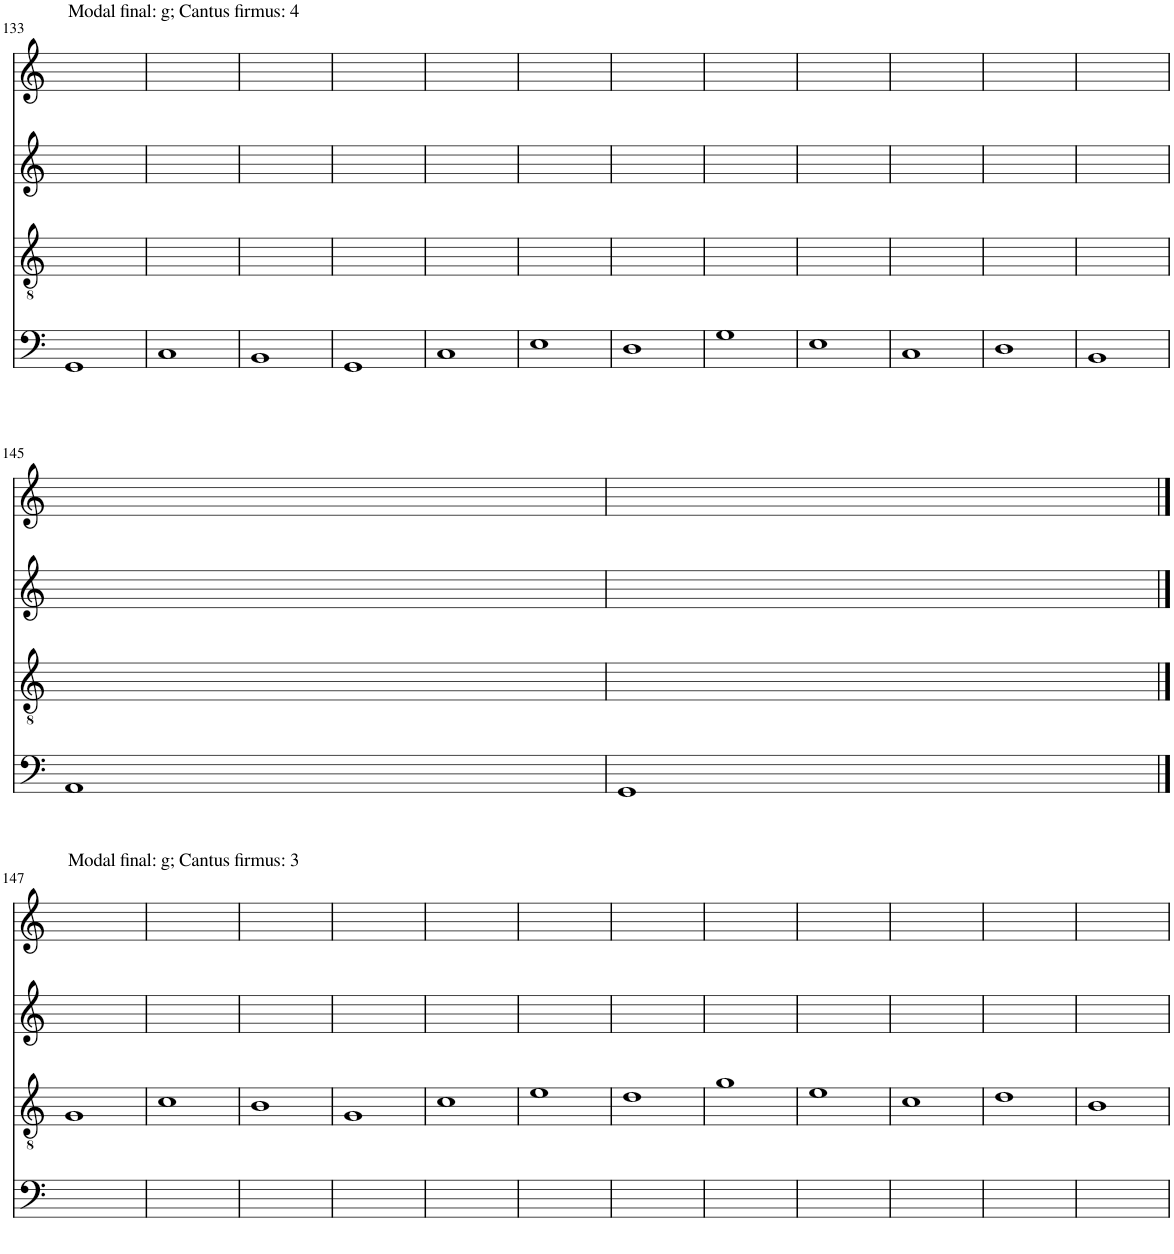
**kern	**kern	**kern	**kern
*part4	*part3	*part2	*part1
*staff4	*staff3	*staff2	*staff1
*I"Piano	*I"Piano	*I"Piano	*I"Piano
*I'Pno	*I'Pno	*I'Pno	*I'Pno
!!LO:PB:g=z
*clefF4	*clefGv2	*clefG2	*clefG2
*k[]	*k[]	*k[]	*k[]
*M4/4	*M4/4	*M4/4	*M4/4
=133	=133	=133	=133
!	!	!	!LO:TX:a:t=Modal final&colon; g; Cantus firmus&colon; 4
1GG	1ryy	1ryy	1ryy
=134	=134	=134	=134
1C	1ryy	1ryy	1ryy
=135	=135	=135	=135
1BB	1ryy	1ryy	1ryy
=136	=136	=136	=136
1GG	1ryy	1ryy	1ryy
=137	=137	=137	=137
1C	1ryy	1ryy	1ryy
=138	=138	=138	=138
1E	1ryy	1ryy	1ryy
=139	=139	=139	=139
1D	1ryy	1ryy	1ryy
=140	=140	=140	=140
1G	1ryy	1ryy	1ryy
=141	=141	=141	=141
1E	1ryy	1ryy	1ryy
=142	=142	=142	=142
1C	1ryy	1ryy	1ryy
=143	=143	=143	=143
1D	1ryy	1ryy	1ryy
=144	=144	=144	=144
1BB	1ryy	1ryy	1ryy
!!LO:LB:g=z
=145	=145	=145	=145
1AA	1ryy	1ryy	1ryy
=146	=146	=146	=146
1GG	1ryy	1ryy	1ryy
!!LO:LB:g=z
==147	==147	==147	==147
!	!	!	!LO:TX:a:t=Modal final&colon; g; Cantus firmus&colon; 3
1ryy	1G	1ryy	1ryy
=148	=148	=148	=148
1ryy	1c	1ryy	1ryy
=149	=149	=149	=149
1ryy	1B	1ryy	1ryy
=150	=150	=150	=150
1ryy	1G	1ryy	1ryy
=151	=151	=151	=151
1ryy	1c	1ryy	1ryy
=152	=152	=152	=152
1ryy	1e	1ryy	1ryy
=153	=153	=153	=153
1ryy	1d	1ryy	1ryy
=154	=154	=154	=154
1ryy	1g	1ryy	1ryy
=155	=155	=155	=155
1ryy	1e	1ryy	1ryy
=156	=156	=156	=156
1ryy	1c	1ryy	1ryy
=157	=157	=157	=157
1ryy	1d	1ryy	1ryy
=158	=158	=158	=158
1ryy	1B	1ryy	1ryy
=	=	=	=
*-	*-	*-	*-
